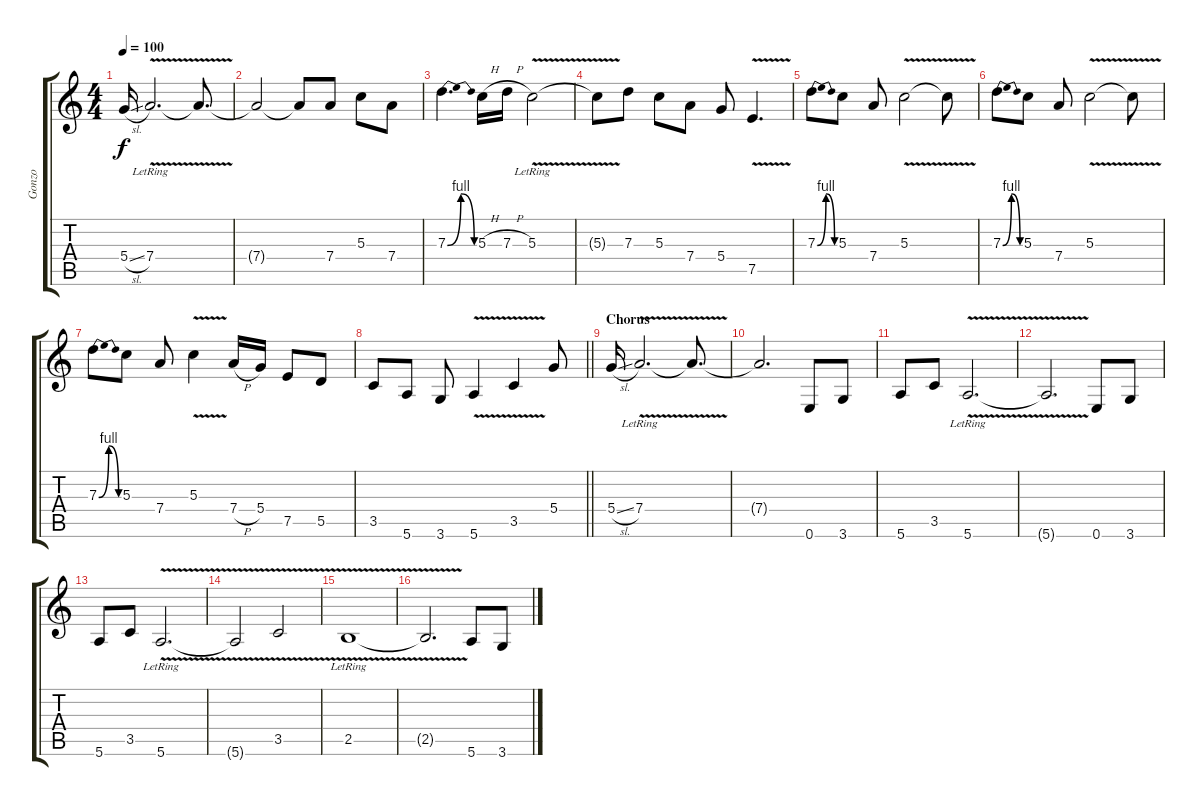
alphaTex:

\track ("Gonzo" "Gonzo") {instrument electricguitarjazz}
\staff {score tabs}
\tuning (E4 B3 G3 D3 A2 E2) {hide}
\ts (4 4)
\tempo 100
\clef g2
\ks c
5.4{sl}.16{dy f} 7.4{v lr}.2{d} 7.4{t}.8{d} |
7.4{t}.2 7.4{t}.8 7.4.8 5.3.8 7.4.8 |
7.3{be (bendrelease 0 0 10 4 40 4 60 0)}.4{d} 5.3{h}.16 7.3{h}.16 5.3{v lr}.2 |
5.3{t}.8 7.3.8 5.3.8 7.4.8 5.4.8 7.5{v}.4{d} |
7.3{be (bendrelease 0 0 15 4 30 4 60 0)}.8 5.3.8 7.4.8 5.3{v}.2 5.3{t}.8 |
7.3{be (bendrelease 0 0 15 4 30 4 60 0)}.8 5.3.8 7.4.8 5.3{v}.2 5.3{t}.8 |
7.3{be (bendrelease 0 0 15 4 30 4 60 0)}.8 5.3.8 7.4.8 5.3{v}.4 7.4{h}.16 5.4.16 7.5.8 5.5.8 |
\barLineRight lightlight
3.5.8 5.6.8 3.6.8 5.6{v}.4 3.5{v}.4 5.4.8 |
\section ("" "Chorus")
5.4{sl}.16 7.4{v lr}.2{d} 7.4{t}.8{d} |
7.4{t}.2{d} 0.6.8 3.6.8 |
5.6.8 3.5.8 5.6{v lr}.2{d} |
5.6{t}.2{d} 0.6.8 3.6.8 |
5.6.8 3.5.8 5.6{v lr}.2{d} |
5.6{t}.2 3.5{v}.2 |
2.5{v lr}.1 |
2.5{t}.2{d} 5.6.8 3.6.8
